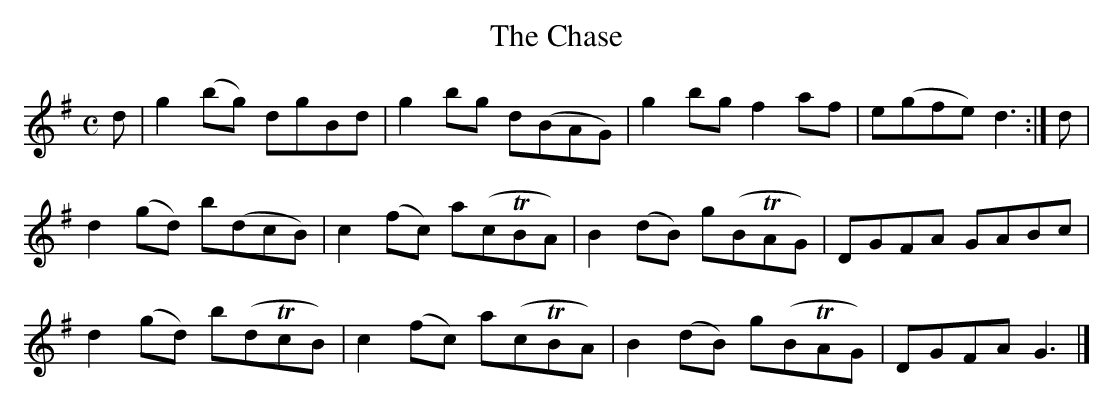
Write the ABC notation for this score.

X:1
T:The Chase
L:1/8
M:C
K:G
d|g2 (bg) dgBd   |g2 bg   d(BAG) |g2  bg  f2 af  |e(gfe) d3 :|d|
  d2 (gd) b(dcB) |c2 (fc) a(cTBA)|B2 (dB) g(BTAG)|DGFA   GABc|
  d2 (gd) b(dTcB)|c2 (fc) a(cTBA)|B2 (dB) g(BTAG)|DGFA   G3 |]
